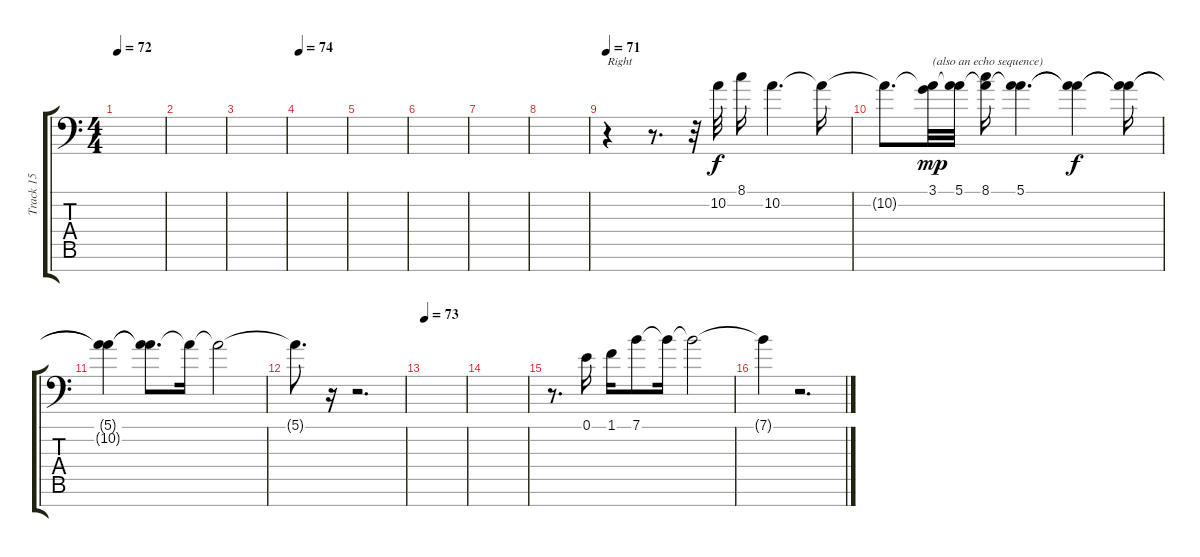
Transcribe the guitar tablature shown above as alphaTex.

\track ("Track 15" "Track 15") {instrument lead2sawtooth}
\staff {score tabs}
\tuning (E4 B3 G3 D3 A2 E2 C-1) {hide}
\ts (4 4)
\tempo 72
\clef f4
\ks c
|
|
|
\tempo 74
|
|
|
|
|
\tempo 71
r.4{txt "Right" balance 16} r.8{d} r.32 10.2.32 8.1.16 10.2.4{d} 10.2{t}.16 |
10.2{t}.8{d} (3.1 10.2{t}).32{txt "(also an echo sequence)" dy mp} (5.1 10.2{t}).32 (8.1 10.2{t}).16 (5.1 10.2{t}).4{d} (5.1{t} 10.2{t}).4{dy f} (5.1{t} 10.2{t}).16 |
(5.1{t} 10.2{t}).4 (5.1{t} 10.2{t}).8{d} 5.1{t}.16 5.1{t}.2 |
5.1{t}.8{d} r.16 r.2{d} |
\tempo 73
|
|
r.8{d} 0.1.16 1.1.16 7.1.8 7.1{t}.16 7.1{t}.2 |
7.1{t}.4 r.2{d}
